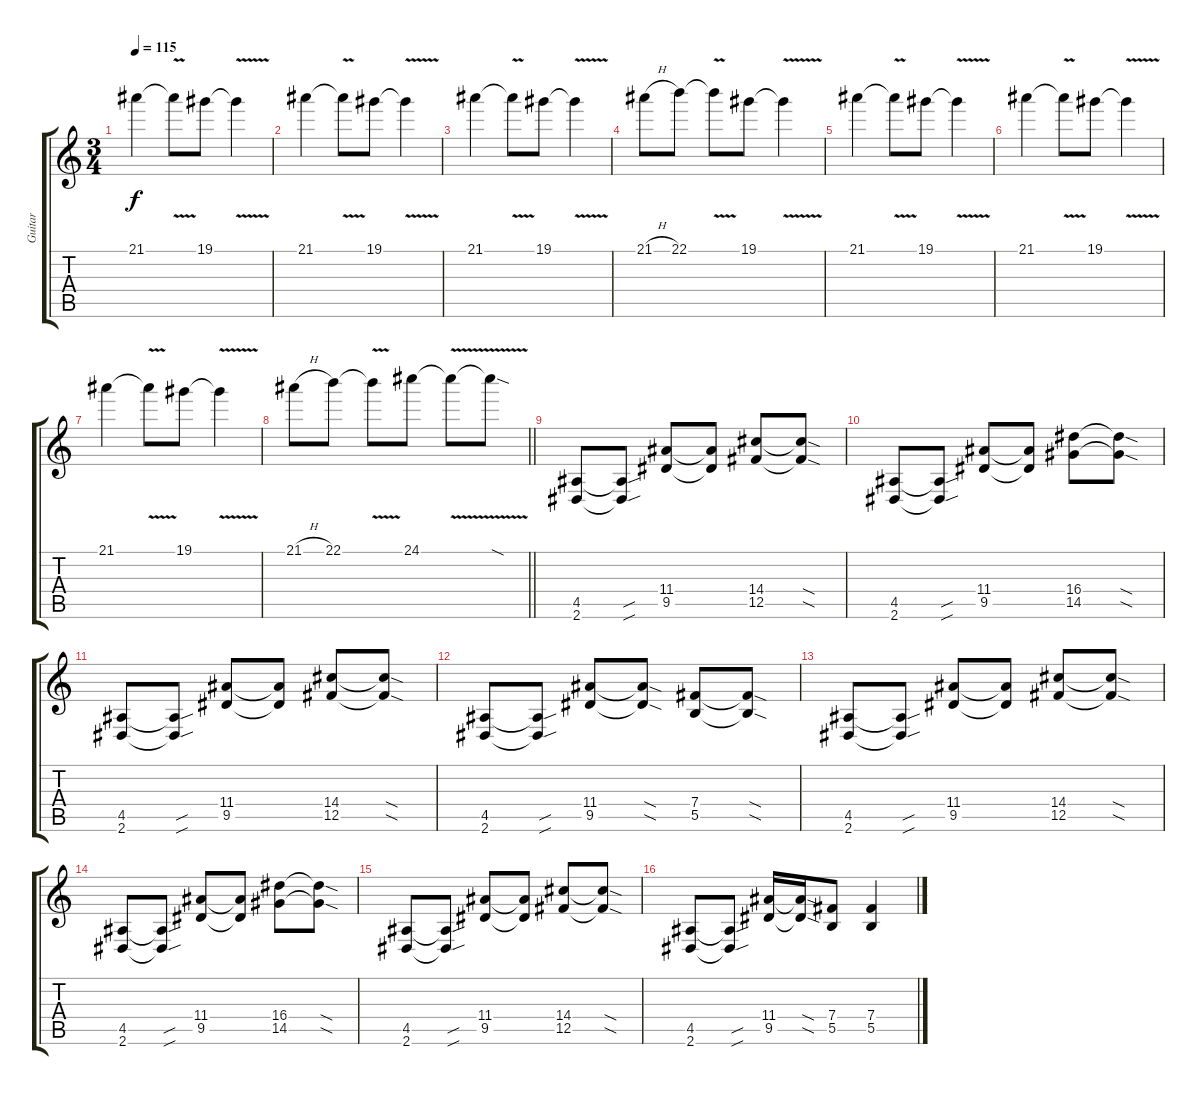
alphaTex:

\track ("Guitar" "Guitar") {instrument electricguitarclean}
\staff {score tabs}
\tuning (Db4 Ab3 E3 B2 Gb2 Db2) {hide}
\ts (3 4)
\section ("" "")
\tempo 115
\clef g2
\ks c
21.1.4{dy f} 21.1{v t}.8 19.1.8 19.1{v t}.4 |
21.1.4 21.1{v t}.8 19.1.8 19.1{v t}.4 |
21.1.4 21.1{v t}.8 19.1.8 19.1{v t}.4 |
21.1{h}.8 22.1.8 22.1{v t}.8 19.1.8 19.1{v t}.4 |
21.1.4 21.1{v t}.8 19.1.8 19.1{v t}.4 |
21.1.4 21.1{v t}.8 19.1.8 19.1{v t}.4 |
21.1.4 21.1{v t}.8 19.1.8 19.1{v t}.4 |
\barLineRight lightlight
21.1{h}.8 22.1.8 22.1{v t}.8 24.1.8 24.1{v t}.8 24.1{sod t}.8 |
(4.5 2.6).8 (4.5{sou t} 2.6{sou t}).8 (11.4 9.5).8 (11.4{t} 9.5{t}).8 (14.4 12.5).8 (14.4{sod t} 12.5{sod t}).8 |
(4.5 2.6).8 (4.5{sou t} 2.6{sou t}).8 (11.4 9.5).8 (11.4{t} 9.5{t}).8 (16.4 14.5).8 (16.4{sod t} 14.5{sod t}).8 |
(4.5 2.6).8 (4.5{sou t} 2.6{sou t}).8 (11.4 9.5).8 (11.4{t} 9.5{t}).8 (14.4 12.5).8 (14.4{sod t} 12.5{sod t}).8 |
(4.5 2.6).8 (4.5{sou t} 2.6{sou t}).8 (11.4 9.5).8 (11.4{sod t} 9.5{sod t}).8 (7.4 5.5).8 (7.4{sod t} 5.5{sod t}).8 |
(4.5 2.6).8 (4.5{sou t} 2.6{sou t}).8 (11.4 9.5).8 (11.4{t} 9.5{t}).8 (14.4 12.5).8 (14.4{sod t} 12.5{sod t}).8 |
(4.5 2.6).8 (4.5{sou t} 2.6{sou t}).8 (11.4 9.5).8 (11.4{t} 9.5{t}).8 (16.4 14.5).8 (16.4{sod t} 14.5{sod t}).8 |
(4.5 2.6).8 (4.5{sou t} 2.6{sou t}).8 (11.4 9.5).8 (11.4{t} 9.5{t}).8 (14.4 12.5).8 (14.4{sod t} 12.5{sod t}).8 |
(4.5 2.6).8 (4.5{sou t} 2.6{sou t}).8 (11.4 9.5).16 (11.4{sod t} 9.5{sod t}).16 (7.4 5.5).8 (7.4 5.5).4
